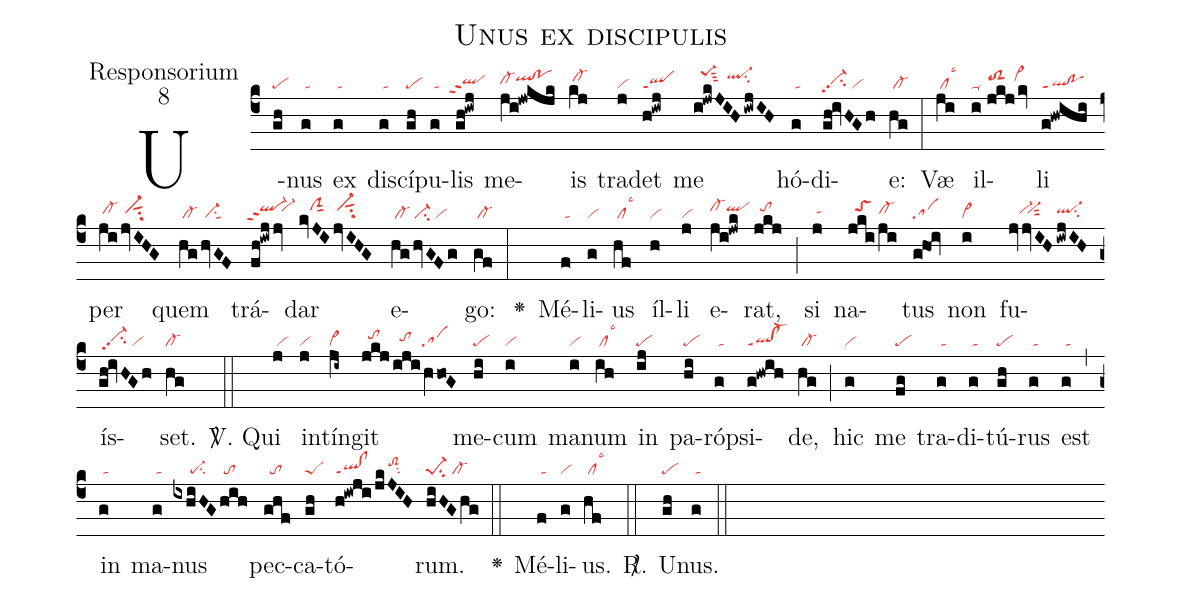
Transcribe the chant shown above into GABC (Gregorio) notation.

name:Unus ex discipulis;
office-part:Responsorium;
mode:8;
nabc-lines: 1;
%%
(c4) U(gh|pe)nus(g|/ta) ex(g|/ta) di(g|/ta)scí(gh|pe)pu(g|/ta)lis(gh!iwj|``qlhhppt2) me(ji!jwkjk|cl-hhqlhi!pohi)is(kj|/cl-hi)
tra(j|vi)det(h!iwj|qlppt1) me(i!jwkJIH/iwjIH|//pe-1hksut3//ql-hjsu2) hó(g|/ta)di(gh!ivHGh|vi-hhpp2su2/vi)e:(hg|/cl-) (:)
Væ(ji|/cllsc3) il(i//jkjkv|ta-//toS2hi//vi>hi)li(g!hwihi|ql!poppt1) per(ji/jvIHG|/cl-hh//vi-hhsut1su2) quem(hg/hvGF|/cl-//vi-su1sut1) trá(fh!iwjjv|`ql-hippt2``vi-hi)dar(kvJI/jvIHG|///clShisut1///vi-hisut1su2) e(hg/hvGFg|/cl-/ci-/vi)go:(gf|/cl-) (:)

<v>\greheightstar</v>() Mé(f|/ta)li(g|vi)us(hf|/cllsc3) íl(h|vi)li(j|vi) e(ji!jwk|cl-hiqlhi)rat,(jkj|//tohi) (;)
si(j|/tahh) na(jki/ji|//toShi//cl-hh)tus(g!ho!iv|sa) non(i|vi>) fu(jvvIH|///vi-hh``vi-hhsut2|/iwjIH|ql-hhsu2)ís(gh!ivHGh|/vi-hhpp2su2/vi)set.(hg|cl-) (::)

<sp>V/</sp>. Qui(j|/vi) in(j|vi)tín(ji~|cl~)git(jkj/iji/hVho!G|//tohi//////tohh///sa) me(hi|pe)cum(i|vi) ma(i|vi)num(ih|/cllsc3) in(ij|pe) pa(hi|pe)ró(g|/ta)psi(g!hwih|ql!cl-ppt1)de,(hg|/cl-) (;)
hic(g|vi) me(fg|pe) tra(g|/ta)di(g|/ta)tú(gh|pe)rus(g|/ta) est(g|/ta) (,)
in(g|/ta) ma(g|/ta)nus(ixhiHG/hih|/////pe-su2/////to) pec(ghf|//to)ca(gh|peS)tó(h!iwji|ql!clppt1|/jkJIH|////toS2hisu2)rum.(hiHG/hg|pe-1su2/cl-) (::)

<v>\greheightstar</v>() Mé(f|/ta)li(g|vi)us.(hf////|/cllsc3) (::) <sp>R/</sp>.() U(gh|pe)nus.(g|/ta) (::)
